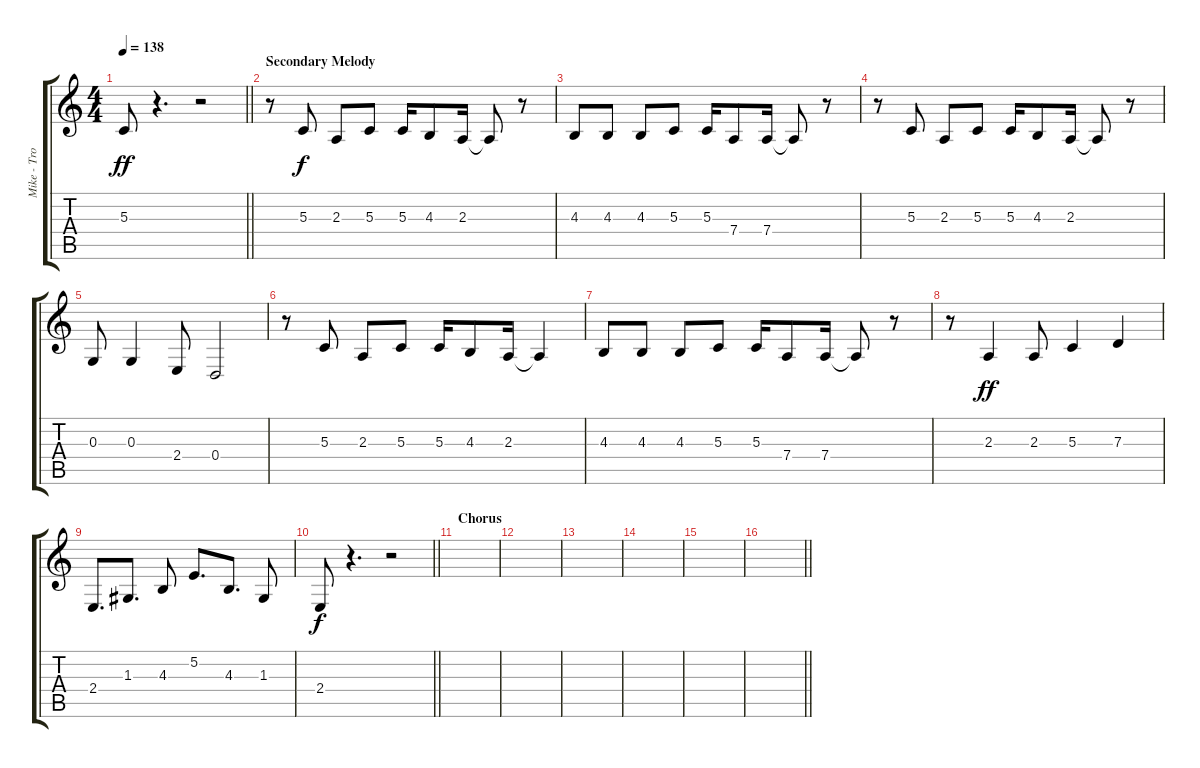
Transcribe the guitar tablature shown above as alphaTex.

\track ("Mike - Trombone" "Mike - Tro") {instrument trombone}
\staff {score tabs}
\tuning (E4 B3 G3 D3 A2 E2) {hide}
\ts (4 4)
\tempo 138
\clef g2
\barLineRight lightlight
\ks c
5.3.8{dy ff} r.4{d} r.2 |
\section ("" "Secondary Melody")
r.8 5.3.8{dy f} 2.3.8 5.3.8 5.3.16 4.3.8 2.3.16 2.3{t}.8 r.8 |
4.3.8 4.3.8 4.3.8 5.3.8 5.3.16 7.4.8 7.4.16 7.4{t}.8 r.8 |
r.8 5.3.8 2.3.8 5.3.8 5.3.16 4.3.8 2.3.16 2.3{t}.8 r.8 |
0.3.8 0.3.4 2.4.8 0.4.2 |
r.8 5.3.8 2.3.8 5.3.8 5.3.16 4.3.8 2.3.16 2.3{t}.4 |
4.3.8 4.3.8 4.3.8 5.3.8 5.3.16 7.4.8 7.4.16 7.4{t}.8 r.8 |
r.8 2.3.4{dy ff} 2.3.8 5.3.4 7.3.4 |
2.4.8{d} 1.3.8{d} 4.3.8 5.2.8{d} 4.3.8{d} 1.3.8 |
\barLineRight lightlight
2.4.8{dy f} r.4{d} r.2 |
\section ("" "Chorus")
|
|
|
|
|
\barLineRight lightlight
